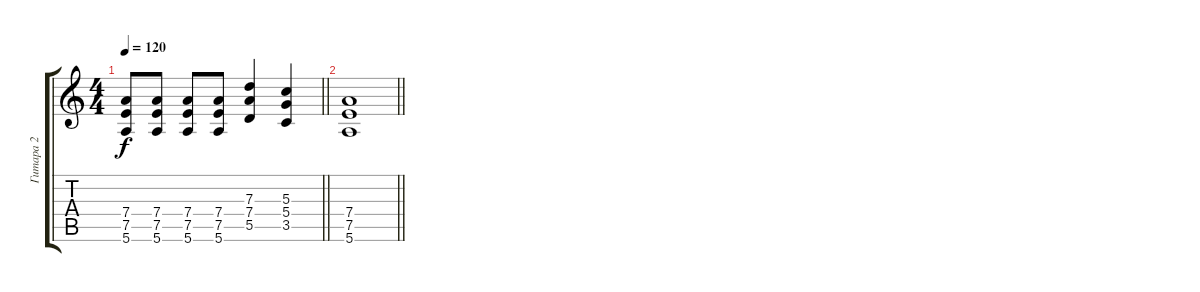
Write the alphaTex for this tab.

\track ("Гитара 2" "Гитара 2") {instrument distortionguitar}
\staff {score tabs}
\tuning (E4 B3 G3 D3 A2 E2) {hide}
\ts (4 4)
\tempo 120
\clef g2
\barLineRight lightlight
\ks c
(7.4 7.5 5.6).8{dy f} (7.4 7.5 5.6).8 (7.4 7.5 5.6).8 (7.4 7.5 5.6).8 (7.3 7.4 5.5).4 (5.3 5.4 3.5).4 |
\barLineRight lightlight
(7.4 7.5 5.6).1
